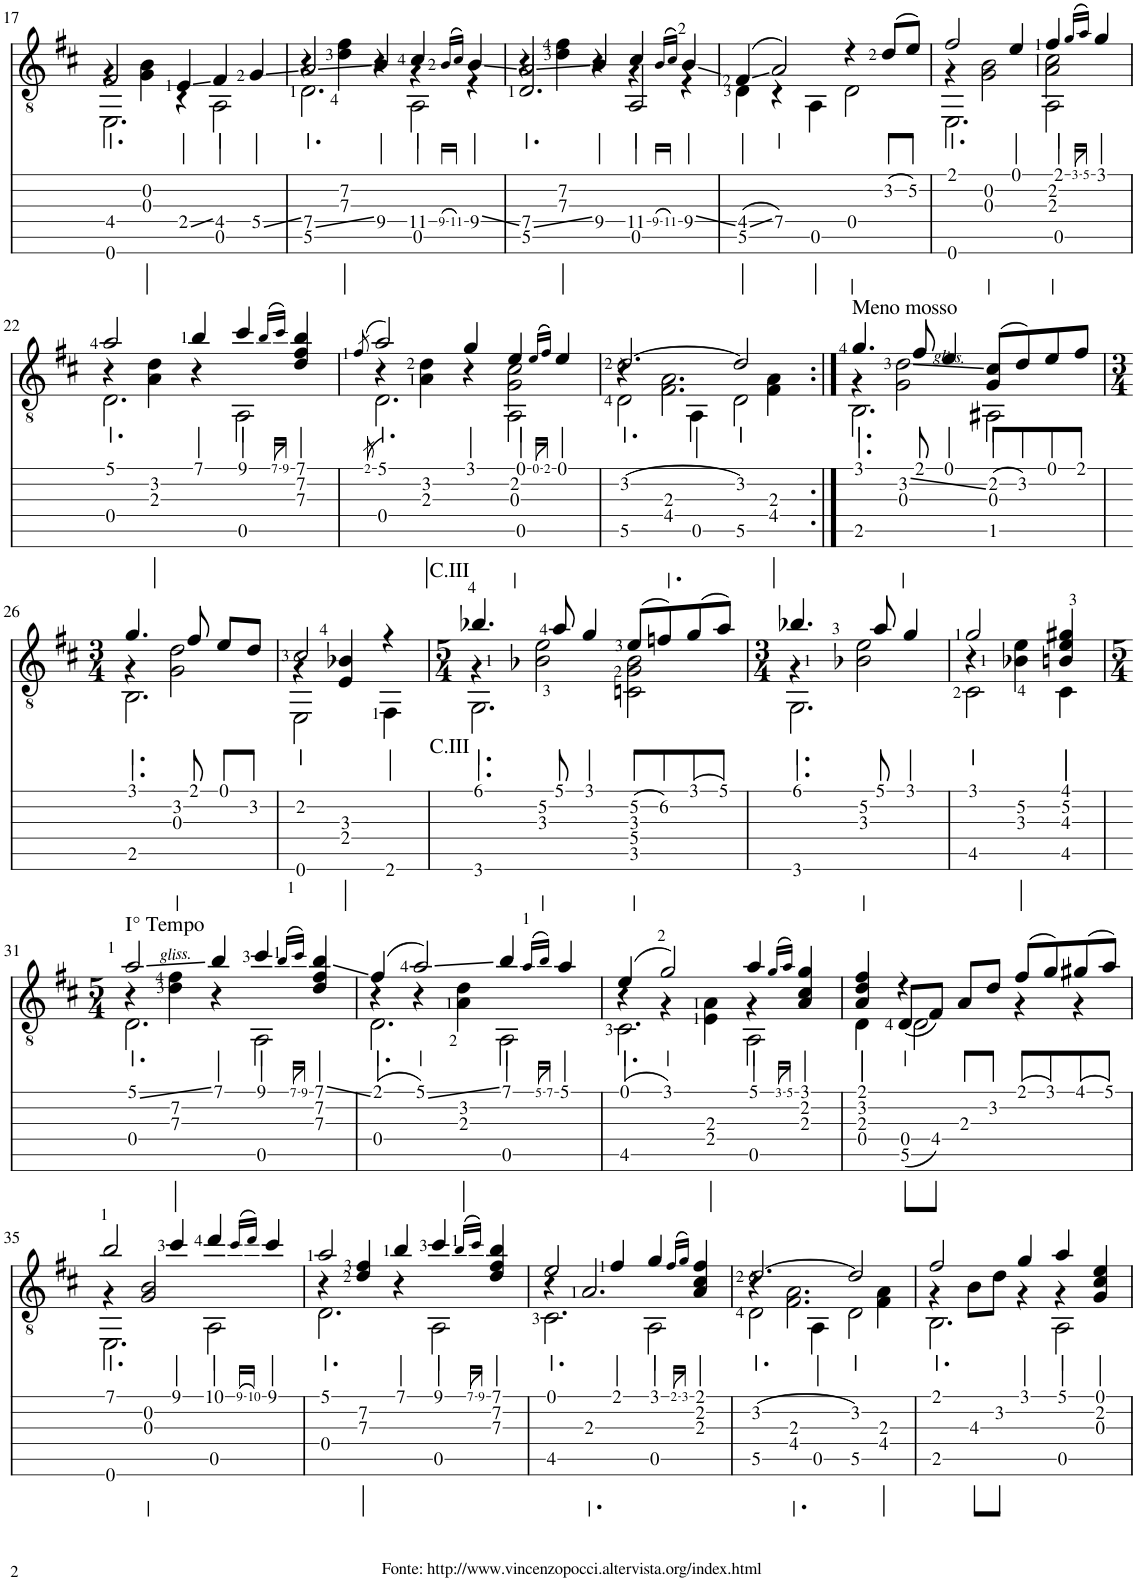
**kern	**kern
*part2	*part1
*staff2	*staff1
*I"Chitarra classica (Intavolatura)	*I"Guitar
!!LO:PB:g=z
*	*clefGv2
*k[f#c#]	*k[f#c#]
*M5/4	*M5/4
=17	=17
*^	*^
*	*^	*	*^
2F#/	4r	2.EE/	2F#/	4r	2.EE\
.	4G\ 4B\	.	.	4G\ 4B\	.
4E/	4r	.	4E/	4r	.
4F#/	2ryy	2AA/	4F#/	2ryy	2AA\
4G/	.	.	4G/	.	.
=18	=18	=18	=18	=18	=18
2A/	4r	2.D/	2A/	4r	2.D\
.	4d\ 4f#\	.	.	4d\ 4f#\	.
4B/	4r	.	4B/	4r	.
4c#/	4r	2AA/	4c#/	4r	2AA\
(16qB/LL	.	.	(16qB/LL	.	.
16qc#/JJ)	.	.	16qc#/JJ)	.	.
4B/	4r	.	4B/	4r	.
=19	=19	=19	=19	=19	=19
2A/	4r	2.D/	2A/	4r	2.D/
.	4d\ 4f#\	.	.	4d\ 4f#\	.
4B/	4r	.	4B/	4r	.
4c#/	4r	2AA/	4c#/	4r	2AA/
(16qB/LL	.	.	(16qB/LL	.	.
16qc#/JJ)	.	.	16qc#/JJ)	.	.
4B/	4r	.	4B/	4r	.
*	*v	*v	*	*	*
*	*	*	*v	*v
=20	=20	=20	=20
(4F#/	4D\	(4F#/	4D\
2A/)	4r	2A/)	4r
.	4AA\	.	4AA\
4r	2D\	4r	2D\
(8d/L	.	(8d/L	.
8e/J)	.	8e/J)	.
=21	=21	=21	=21
*	*^	*	*^
2f#/	4r	2.EE/	2f#/	4r	2.EE\
.	2G\ 2B\	.	.	2G\ 2B\	.
4e/	.	.	4e/	.	.
4f#/	2A\ 2c#\	2AA/	4f#/	2A\ 2c#\	2AA\
(16qg/LL	.	.	(16qg/LL	.	.
16qa/JJ)	.	.	16qa/JJ)	.	.
4g/	.	.	4g/	.	.
!!LO:LB:g=z	!!	!!
=22	=22	=22	=22	=22	=22
2a/	4r	2.D/	2a/	4r	2.D\
.	4A\ 4d\	.	.	4A\ 4d\	.
4b/	4r	.	4b/	4r	.
4cc#/	2ryy	2AA/	4cc#/	2ryy	2AA\
(16qb/LL	.	.	(16qb/LL	.	.
16qcc#/JJ)	.	.	16qcc#/JJ)	.	.
4d/ 4f#/ 4b/	.	.	4d/ 4f#/ 4b/	.	.
=23	=23	=23	=23	=23	=23
(8qf#/	.	.	(8qf#/	.	.
2a/)	4r	2.D/	2a/)	4r	2.D\
.	4A\ 4d\	.	.	4A\ 4d\	.
4g/	4r	.	4g/	4r	.
4e/	2G\ 2c#\	2AA/	4e/	2G\ 2c#\	2AA\
(16qe/LL	.	.	(16qe/LL	.	.
16qf#/JJ)	.	.	16qf#/JJ)	.	.
4e/	.	.	4e/	.	.
=24	=24	=24	=24	=24	=24
[2.d/	4r	2D/	[2.d/	4r	2D\
.	2.F#\ 2.A\	.	.	2.F#\ 2.A\	.
.	.	4AA/	.	.	4AA\
2d/]	.	2D/	2d/]	.	2D\
.	4F#\ 4A\	.	.	4F#\ 4A\	.
=25:|!	=25:|!	=25:|!	=25:|!	=25:|!	=25:|!
!	!	!	!LO:TX:a:t=Meno mosso	!	!
4.g/	4r	2.BB/	4.g/	4r	2.BB\
.	2G\ 2d\	.	.	2G\ 2d\	.
8f#/	.	.	8f#/	.	.
4e/	.	.	4e/	.	.
(8G/ 8c#/L	2ryy	2AA#X/	(8G/ 8c#/L	2ryy	2AA#X\
8d/)	.	.	8d/)	.	.
8e/	.	.	8e/	.	.
8f#/J	.	.	8f#/J	.	.
!!LO:LB:g=z	!!	!!
=26	=26	=26	=26	=26	=26
*M3/4	*	*	*M3/4	*	*
4.g/	4r	2.BB/	4.g/	4r	2.BB\
.	2G\ 2d\	.	.	2G\ 2d\	.
8f#/	.	.	8f#/	.	.
8e/L	.	.	8e/L	.	.
8d/J	.	.	8d/J	.	.
=27	=27	=27	=27	=27	=27
2c#/	4r	2EE/	2c#/	4r	2EE\
.	4E\ 4B-X\	.	.	4E/ 4B-X/	.
4r	4ryy	4FF#/	4r	4ryy	4FF#\
=28	=28	=28	=28	=28	=28
*M5/4	*	*	*M5/4	*	*
!	!	!	!LO:TX:a:t=C.III	!	!
!LO:TX:a:t=C.III	!	!	!	!	!
4.b-X/	4r	2.GG/	4.b-X/	4r	2.GG\
.	2B-X\ 2e\	.	.	2B-X\ 2e\	.
8a/	.	.	8a/	.	.
4g/	.	.	4g/	.	.
(8e/L	2Cn\ 2G\ 2B-\	2ryy	(8e/L	2Cn\ 2G\ 2B-\	2ryy
8fn/)	.	.	8fn/)	.	.
(8g/	.	.	(8g/	.	.
8a/J)	.	.	8a/J)	.	.
=29	=29	=29	=29	=29	=29
*M3/4	*	*	*M3/4	*	*
4.b-X/	4r	2.GG/	4.b-X/	4r	2.GG\
.	2B-X\ 2e\	.	.	2B-X\ 2e\	.
8a/	.	.	8a/	.	.
4g/	.	.	4g/	.	.
=30	=30	=30	=30	=30	=30
2g/	4r	2C#/	2g/	4r	2C#\
.	4B-X\ 4e\	.	.	4B-X\ 4e\	.
4Bn/ 4e/ 4g#X/	4ryy	4C#/	4Bn/ 4e/ 4g#X/	4ryy	4C#\
!!LO:LB:g=z	!!	!!
=31	=31	=31	=31	=31	=31
*M5/4	*	*	*M5/4	*	*
!	!	!	!LO:TX:a:t=I° Tempo	!	!
2a/	4r	2.D/	2a/	4r	2.D\
.	4d\ 4f#\	.	.	4d\ 4f#\	.
4b/	4r	.	4b/	4r	.
4cc#/	2ryy	2AA/	4cc#/	2ryy	2AA\
(16qb/LL	.	.	(16qb/LL	.	.
16qcc#/JJ)	.	.	16qcc#/JJ)	.	.
4d/ 4f#/ 4b/	.	.	4d/ 4f#/ 4b/	.	.
=32	=32	=32	=32	=32	=32
(4f#/	4r	2.D/	(4f#/	4r	2.D\
2a/)	4r	.	2a/)	4r	.
.	4A\ 4d\	.	.	4A\ 4d\	.
4b/	2ryy	2AA/	4b/	2ryy	2AA\
(16qa/LL	.	.	(16qa/LL	.	.
16qb/JJ)	.	.	16qb/JJ)	.	.
4a/	.	.	4a/	.	.
=33	=33	=33	=33	=33	=33
(4e/	4r	2.C#/	(4e/	4r	2.C#\
2g/)	4r	.	2g/)	4r	.
.	4E\ 4A\	.	.	4E\ 4A\	.
4a/	4r	2AA/	4a/	4r	2AA\
(16qg/LL	.	.	(16qg/LL	.	.
16qa/JJ)	.	.	16qa/JJ)	.	.
4A/ 4c#/ 4g/	4ryy	.	4A/ 4c#/ 4g/	4ryy	.
=34	=34	=34	=34	=34	=34
4A/ 4d/ 4f#/	4ryy	4D/	4A/ 4d/ 4f#/	4ryy	4D\
4r	(8D\L	2D/	4r	(8D/L	2D\
.	8F#\J)	.	.	8F#/J)	.
8A/L	4ryy	.	8A/L	4ryy	.
8d/J	.	.	8d/J	.	.
(8f#/L	4r	2ryy	(8f#/L	4r	2ryy
8g/)	.	.	8g/)	.	.
(8g#X/	4r	.	(8g#X/	4r	.
8a/J)	.	.	8a/J)	.	.
!!LO:LB:g=z	!!	!!
=35	=35	=35	=35	=35	=35
2b/	4r	2.EE/	2b/	4r	2.EE\
.	2G\ 2B\	.	.	2G/ 2B/	.
4cc#/	.	.	4cc#/	.	.
4dd/	2ryy	2AA/	4dd/	2ryy	2AA\
(16qcc#/LL	.	.	(16qcc#/LL	.	.
16qdd/JJ)	.	.	16qdd/JJ)	.	.
4cc#/	.	.	4cc#/	.	.
=36	=36	=36	=36	=36	=36
2a/	4r	2.D/	2a/	4r	2.D\
.	4d\ 4f#\	.	.	4d/ 4f#/	.
4b/	4r	.	4b/	4r	.
4cc#/	2ryy	2AA/	4cc#/	2ryy	2AA\
(16qb/LL	.	.	(16qb/LL	.	.
16qcc#/JJ)	.	.	16qcc#/JJ)	.	.
4d/ 4f#/ 4b/	.	.	4d/ 4f#/ 4b/	.	.
=37	=37	=37	=37	=37	=37
2e/	4r	2.C#/	2e/	4r	2.C#\
.	2.A\	.	.	2.A/	.
4f#/	.	.	4f#/	.	.
4g/	.	2AA/	4g/	.	2AA\
(16qf#/LL	.	.	(16qf#/LL	.	.
16qg/JJ)	.	.	16qg/JJ)	.	.
4A/ 4c#/ 4f#/	4ryy	.	4A/ 4c#/ 4f#/	4ryy	.
=38	=38	=38	=38	=38	=38
[2.d/	4r	2D/	[2.d/	4r	2D\
.	2.F#\ 2.A\	.	.	2.F#\ 2.A\	.
.	.	4AA/	.	.	4AA\
2d/]	.	2D/	2d/]	.	2D\
.	4F#\ 4A\	.	.	4F#\ 4A\	.
=39	=39	=39	=39	=39	=39
2f#/	4r	2.BB/	2f#/	4r	2.BB\
.	8B\L	.	.	8B\L	.
.	8d\J	.	.	8d\J	.
4g/	4r	.	4g/	4r	.
4a/	4r	2AA/	4a/	4r	2AA\
4G/ 4c#/ 4e/	4ryy	.	4G/ 4c#/ 4e/	4ryy	.
*v	*v	*v	*	*	*
*	*v	*v	*v
=	=
*-	*-
